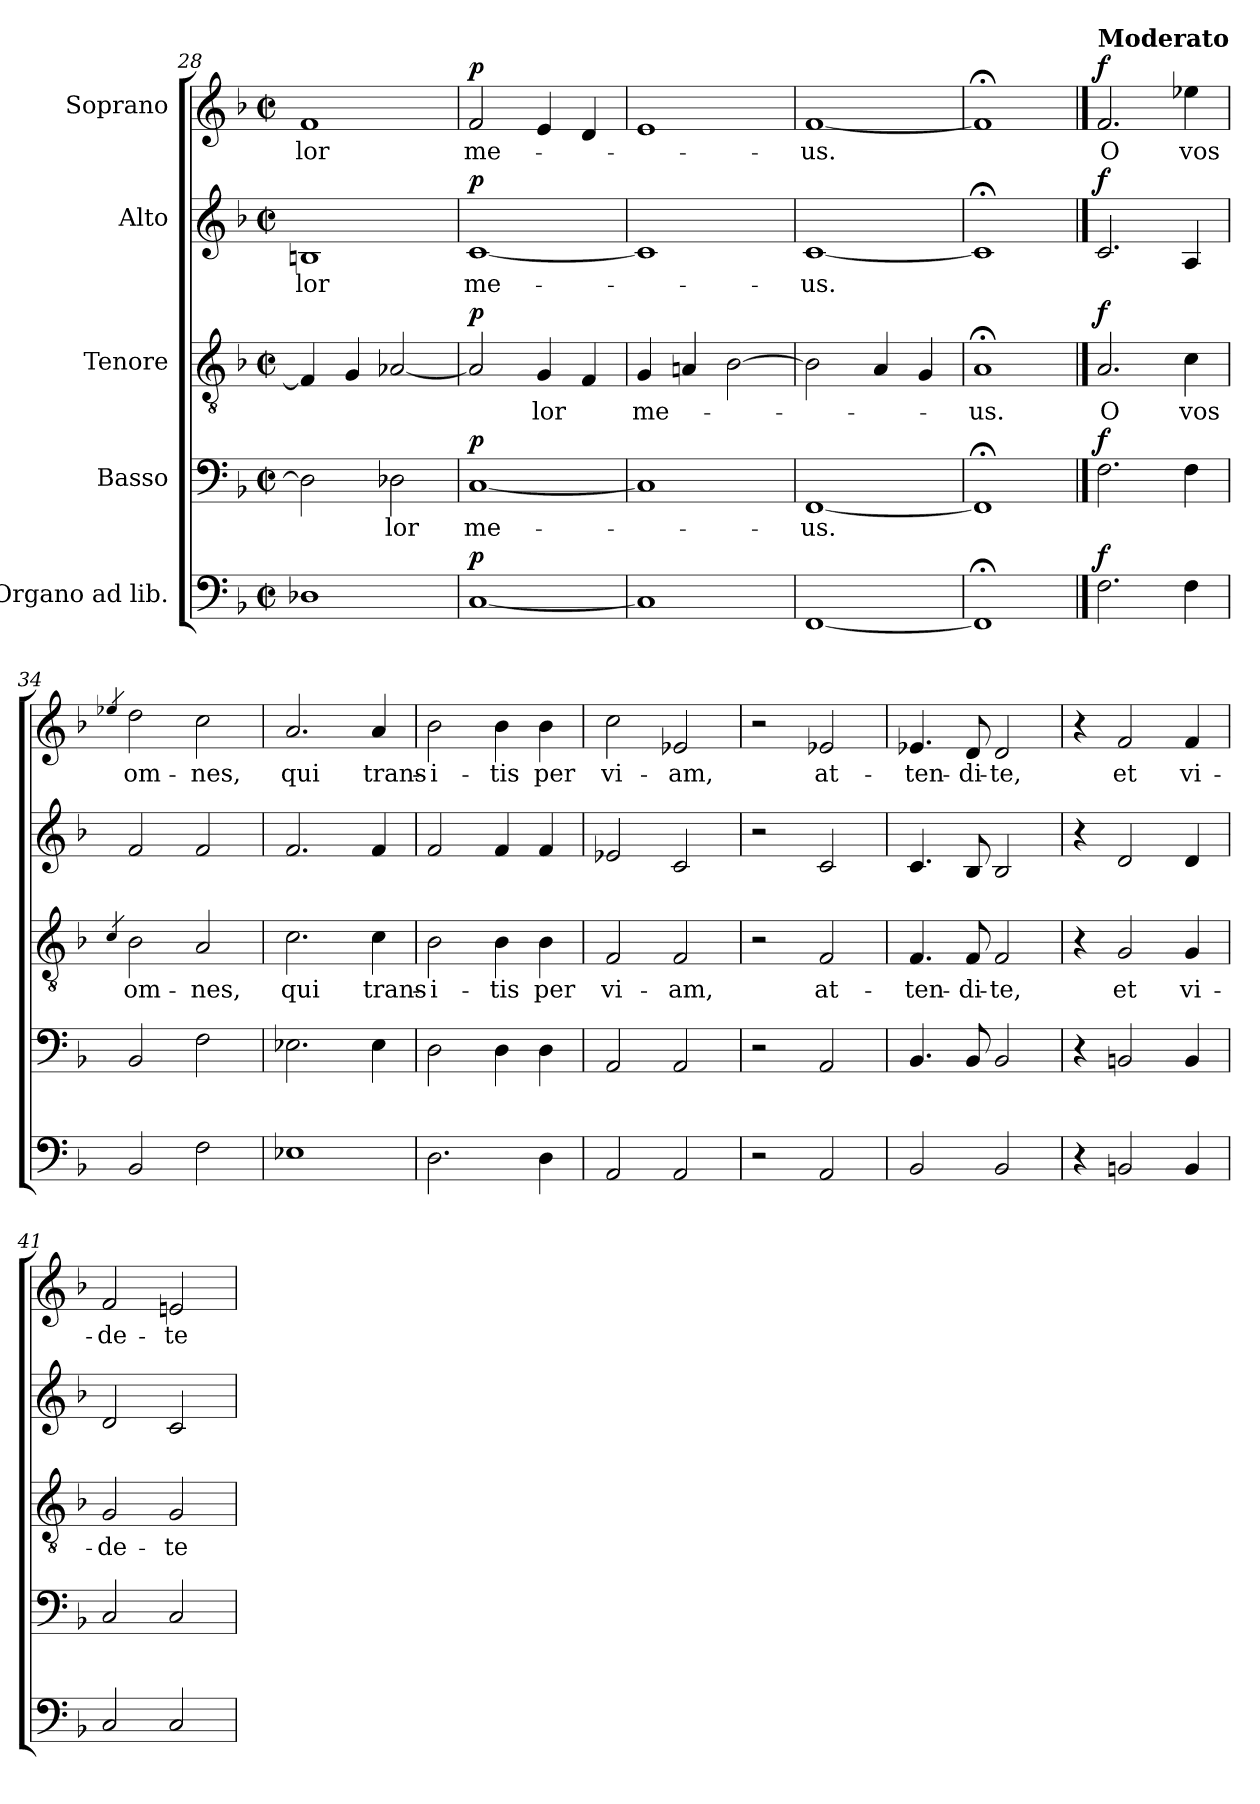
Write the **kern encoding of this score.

**kern	**dynam	**kern	**text	**dynam	**kern	**text	**dynam	**kern	**text	**dynam	**kern	**text	**dynam
*part5	*part5	*part4	*part4	*part4	*part3	*part3	*part3	*part2	*part2	*part2	*part1	*part1	*part1
*staff5	*staff5	*staff4	*staff4	*staff4	*staff3	*staff3	*staff3	*staff2	*staff2	*staff2	*staff1	*staff1	*staff1
*I"Organo ad lib.	*	*I"Basso	*	*	*I"Tenore	*	*	*I"Alto	*	*	*I"Soprano	*	*
*clefF4	*	*clefF4	*	*	*clefGv2	*	*	*clefG2	*	*	*clefG2	*	*
*k[b-]	*	*k[b-]	*	*	*k[b-]	*	*	*k[b-]	*	*	*k[b-]	*	*
*M2/2	*	*M2/2	*	*	*M2/2	*	*	*M2/2	*	*	*M2/2	*	*
*met(c|)	*	*met(c|)	*	*	*met(c|)	*	*	*met(c|)	*	*	*met(c|)	*	*
=28	=28	=28	=28	=28	=28	=28	=28	=28	=28	=28	=28	=28	=28
!	!	!	!	!	!	!	!	!	!LO:LY:b	!	!	!LO:LY:b	!
1D-X	.	2D-\]	.	.	4F/]	.	.	1Bn	-lor	.	1f	-lor	.
.	.	.	.	.	4G/	.	.	.	.	.	.	.	.
!	!	!	!LO:LY:b	!	!	!	!	!	!	!	!	!	!
.	.	2D-X\	-lor	.	[2A-X/	.	.	.	.	.	.	.	.
=29	=29	=29	=29	=29	=29	=29	=29	=29	=29	=29	=29	=29	=29
!	!LO:DY:a	!	!LO:LY:b	!LO:DY:a	!	!	!LO:DY:a	!	!LO:LY:b	!LO:DY:a	!	!LO:LY:b	!LO:DY:a
[1C	p	[1C	me-	p	2A-/]	.	p	[1c	-me-	p	2f/	me-	p
!	!	!	!	!	!	!LO:LY:b	!	!	!	!	!	!	!
.	.	.	.	.	4G/	-lor	.	.	.	.	4e/	.	.
.	.	.	.	.	4F/	.	.	.	.	.	4d/	.	.
=30	=30	=30	=30	=30	=30	=30	=30	=30	=30	=30	=30	=30	=30
!	!	!	!	!	!	!LO:LY:b	!	!	!	!	!	!	!
1C]	.	1C]	.	.	4G/	me-	.	1c]	.	.	1e	.	.
.	.	.	.	.	4An/	.	.	.	.	.	.	.	.
.	.	.	.	.	[2B-\	.	.	.	.	.	.	.	.
=31	=31	=31	=31	=31	=31	=31	=31	=31	=31	=31	=31	=31	=31
!	!	!	!LO:LY:b	!	!	!	!	!	!LO:LY:b	!	!	!LO:LY:b	!
[1FF	.	[1FF	-us.	.	2B-\]	.	.	[1c	-us.	.	[1f	-us.	.
.	.	.	.	.	4A/	.	.	.	.	.	.	.	.
.	.	.	.	.	4G/	.	.	.	.	.	.	.	.
=32	=32	=32	=32	=32	=32	=32	=32	=32	=32	=32	=32	=32	=32
!	!	!	!	!	!	!LO:LY:b	!	!	!	!	!	!	!
1FF;<]	.	1FF;<]	.	.	1A;<	-us.	.	1c;<]	.	.	1f;<]	.	.
==33	==33	==33	==33	==33	==33	==33	==33	==33	==33	==33	==33	==33	==33
!	!	!	!	!	!	!	!	!	!	!	!LO:TX:a:B:t=Moderato	!	!
!	!LO:DY:a	!	!	!LO:DY:a	!	!LO:LY:b	!LO:DY:a	!	!	!LO:DY:a	!	!LO:LY:b	!LO:DY:a
2.F\	f	2.F\	.	f	2.A/	O	f	2.c/	.	f	2.f/	O	f
!	!	!	!	!	!	!LO:LY:b	!	!	!	!	!	!LO:LY:b	!
4F\	.	4F\	.	.	4c\	vos	.	4A/	.	.	4ee-X\	vos	.
=34	=34	=34	=34	=34	=34	=34	=34	=34	=34	=34	=34	=34	=34
.	.	.	.	.	4qc/	.	.	.	.	.	4qee-X/	.	.
!	!	!	!	!	!	!LO:LY:b	!	!	!	!	!	!LO:LY:b	!
2BB-/	.	2BB-/	.	.	2B-\	om-	.	2f/	.	.	2dd\	om-	.
!	!	!	!	!	!	!LO:LY:b	!	!	!	!	!	!LO:LY:b	!
2F\	.	2F\	.	.	2A/	-nes,	.	2f/	.	.	2cc\	-nes,	.
=35	=35	=35	=35	=35	=35	=35	=35	=35	=35	=35	=35	=35	=35
!	!	!	!	!	!	!LO:LY:b	!	!	!	!	!	!LO:LY:b	!
1E-X	.	2.E-X\	.	.	2.c\	qui	.	2.f/	.	.	2.a/	qui	.
!	!	!	!	!	!	!LO:LY:b	!	!	!	!	!	!LO:LY:b	!
.	.	4E-\	.	.	4c\	trans-	.	4f/	.	.	4a/	trans-	.
!!LO:LB:g=z
=36	=36	=36	=36	=36	=36	=36	=36	=36	=36	=36	=36	=36	=36
!	!	!	!	!	!	!LO:LY:b	!	!	!	!	!	!LO:LY:b	!
2.D\	.	2D\	.	.	2B-\	-i-	.	2f/	.	.	2b-\	-i-	.
!	!	!	!	!	!	!LO:LY:b	!	!	!	!	!	!LO:LY:b	!
.	.	4D\	.	.	4B-\	-tis	.	4f/	.	.	4b-\	-tis	.
!	!	!	!	!	!	!LO:LY:b	!	!	!	!	!	!LO:LY:b	!
4D\	.	4D\	.	.	4B-\	per	.	4f/	.	.	4b-\	per	.
=37	=37	=37	=37	=37	=37	=37	=37	=37	=37	=37	=37	=37	=37
!	!	!	!	!	!	!LO:LY:b	!	!	!	!	!	!LO:LY:b	!
2AA/	.	2AA/	.	.	2F/	vi-	.	2e-X/	.	.	2cc\	vi-	.
!	!	!	!	!	!	!LO:LY:b	!	!	!	!	!	!LO:LY:b	!
2AA/	.	2AA/	.	.	2F/	-am,	.	2c/	.	.	2e-X/	-am,	.
=38	=38	=38	=38	=38	=38	=38	=38	=38	=38	=38	=38	=38	=38
2r	.	2r	.	.	2r	.	.	2r	.	.	2r	.	.
!	!	!	!	!	!	!LO:LY:b	!	!	!	!	!	!LO:LY:b	!
2AA/	.	2AA/	.	.	2F/	at-	.	2c/	.	.	2e-X/	at-	.
=39	=39	=39	=39	=39	=39	=39	=39	=39	=39	=39	=39	=39	=39
!	!	!	!	!	!	!LO:LY:b	!	!	!	!	!	!LO:LY:b	!
2BB-/	.	4.BB-/	.	.	4.F/	-ten-	.	4.c/	.	.	4.e-X/	-ten-	.
!	!	!	!	!	!	!LO:LY:b	!	!	!	!	!	!LO:LY:b	!
.	.	8BB-/	.	.	8F/	-di-	.	8B-/	.	.	8d/	-di-	.
!	!	!	!	!	!	!LO:LY:b	!	!	!	!	!	!LO:LY:b	!
2BB-/	.	2BB-/	.	.	2F/	-te,	.	2B-/	.	.	2d/	-te,	.
=40	=40	=40	=40	=40	=40	=40	=40	=40	=40	=40	=40	=40	=40
4r	.	4r	.	.	4r	.	.	4r	.	.	4r	.	.
!	!	!	!	!	!	!LO:LY:b	!	!	!	!	!	!LO:LY:b	!
2BBn/	.	2BBn/	.	.	2G/	et	.	2d/	.	.	2f/	et	.
!	!	!	!	!	!	!LO:LY:b	!	!	!	!	!	!LO:LY:b	!
4BB/	.	4BB/	.	.	4G/	vi-	.	4d/	.	.	4f/	vi-	.
=41	=41	=41	=41	=41	=41	=41	=41	=41	=41	=41	=41	=41	=41
!	!	!	!	!	!	!LO:LY:b	!	!	!	!	!	!LO:LY:b	!
2C/	.	2C/	.	.	2G/	-de-	.	2d/	.	.	2f/	-de-	.
!	!	!	!	!	!	!LO:LY:b	!	!	!	!	!	!LO:LY:b	!
2C/	.	2C/	.	.	2G/	-te	.	2c/	.	.	2en/	-te	.
=	=	=	=	=	=	=	=	=	=	=	=	=	=
*-	*-	*-	*-	*-	*-	*-	*-	*-	*-	*-	*-	*-	*-
